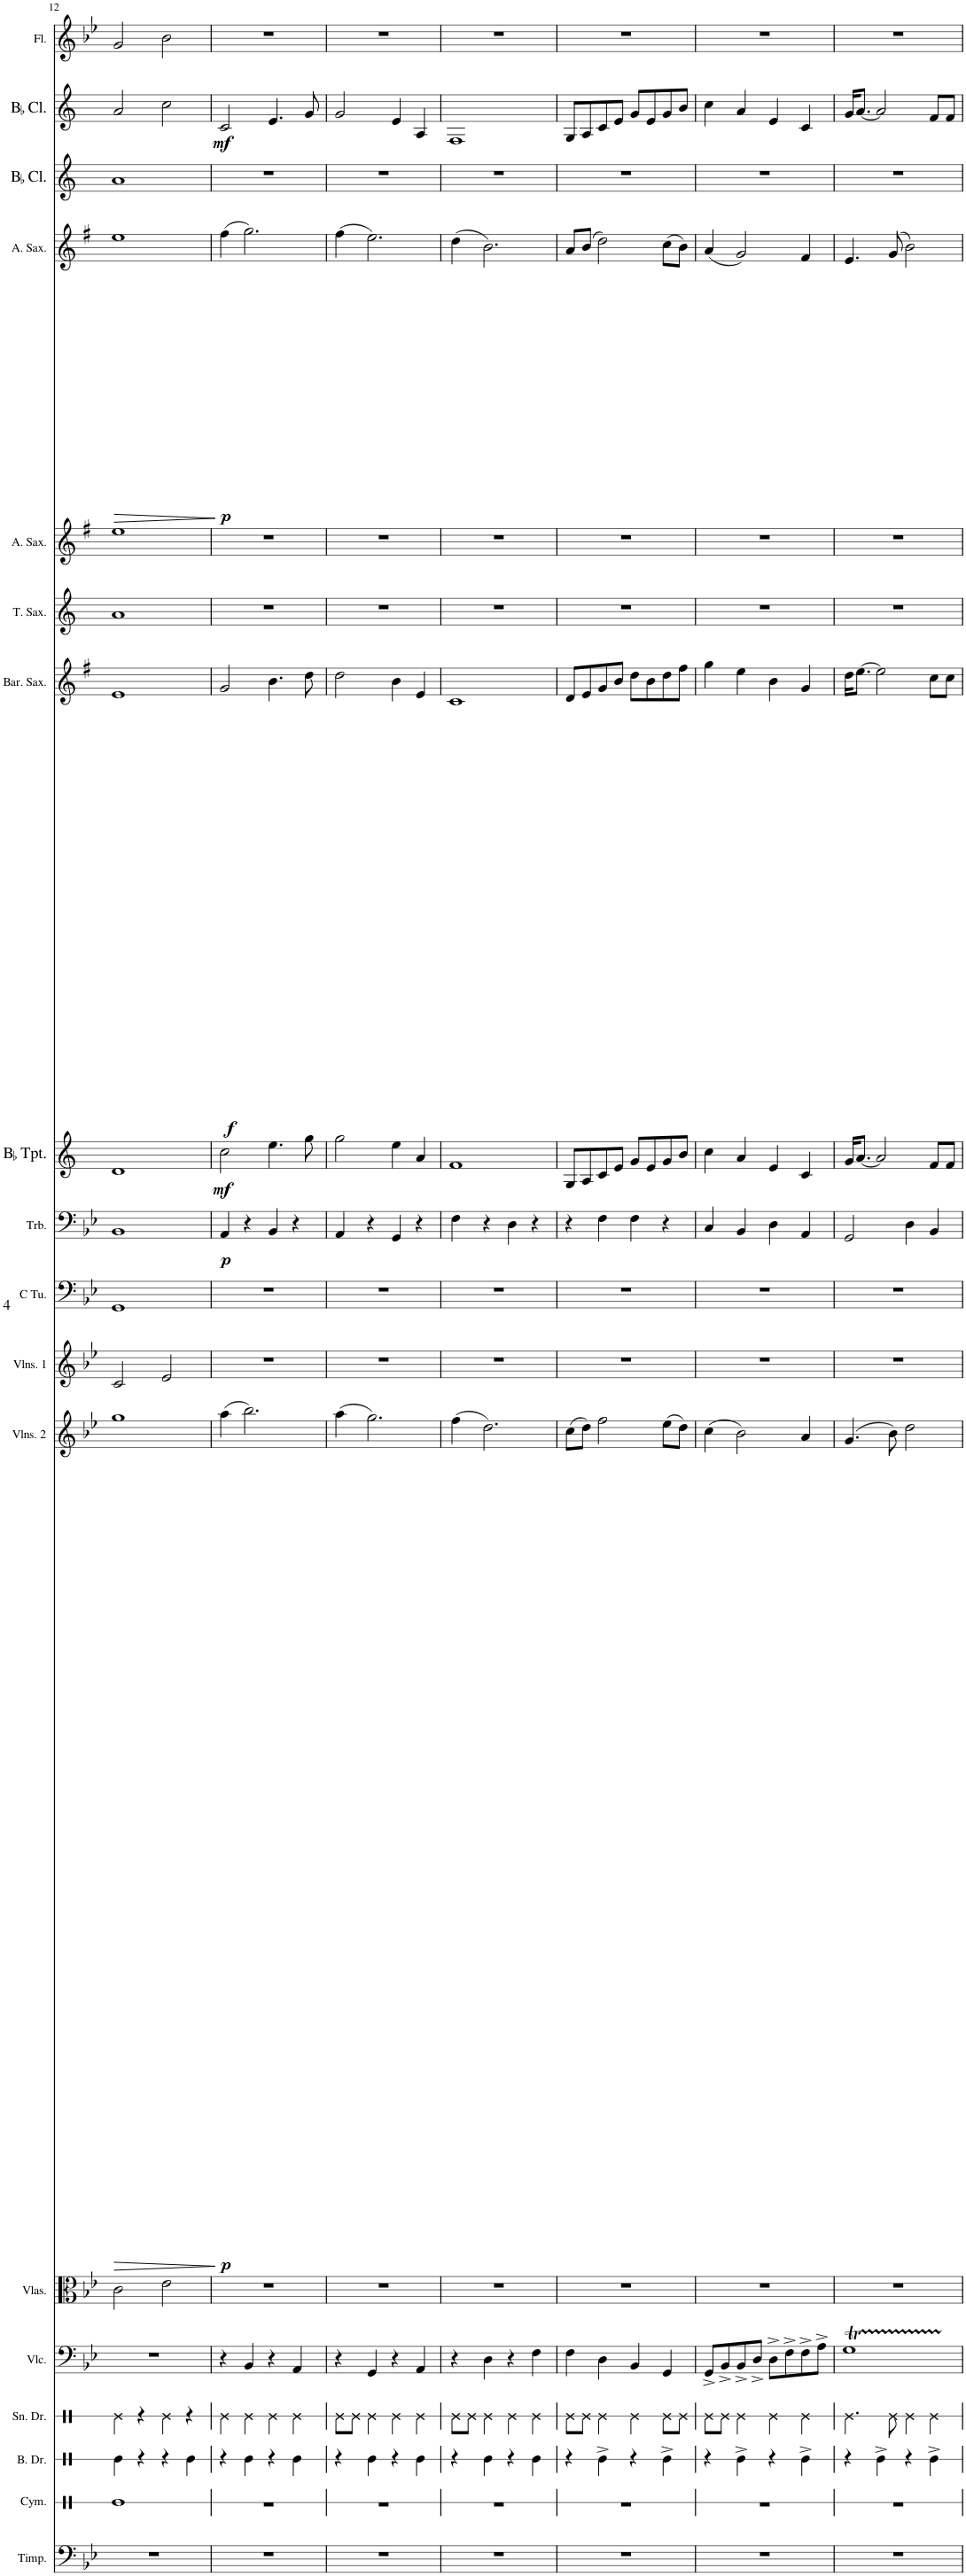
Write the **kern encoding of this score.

**kern	**kern	**kern	**kern	**kern	**kern	**kern	**dynam	**kern	**kern	**kern	**dynam	**kern	**dynam	**kern	**dynam	**kern	**kern	**kern	**dynam	**kern	**kern	**dynam	**kern
*part18	*part17	*part16	*part15	*part14	*part13	*part12	*part12	*part11	*part10	*part9	*part9	*part8	*part8	*part7	*part7	*part6	*part5	*part4	*part4	*part3	*part2	*part2	*part1
*staff18	*staff17	*staff16	*staff15	*staff14	*staff13	*staff12	*staff12	*staff11	*staff10	*staff9	*staff9	*staff8	*staff8	*staff7	*staff7	*staff6	*staff5	*staff4	*staff4	*staff3	*staff2	*staff2	*staff1
*I"Timpani	*I"Cymbal	*I"Bass Drum	*I"Snare Drum	*I"Violoncello	*I"Violas	*I"Violins 2	*	*I"Violins 1	*I"C Tuba	*I"Trombone	*	*I"BaccidentalFlat Trumpet	*	*I"Baritone Saxophone	*	*I"Tenor Saxophone	*I"Alto Saxophone	*I"Alto Saxophone	*	*I"BaccidentalFlat Clarinet	*I"BaccidentalFlat Clarinet	*	*I"Flute
*I'Timp.	*I'Cym.	*I'B. Dr.	*I'Sn. Dr.	*I'Vlc.	*I'Vlas.	*I'Vlns. 2	*	*I'Vlns. 1	*I'C Tu.	*I'Trb.	*	*I'BaccidentalFlat Tpt.	*	*I'Bar. Sax.	*	*I'T. Sax.	*I'A. Sax.	*I'A. Sax.	*	*I'BaccidentalFlat Cl.	*I'BaccidentalFlat Cl.	*	*I'Fl.
!!LO:PB:g=z
*clefF4	*clefX	*clefX	*clefX	*clefF4	*clefC3	*clefG2	*	*clefG2	*clefF4	*clefF4	*	*clefG2	*	*clefG2	*	*clefG2	*clefG2	*clefG2	*	*clefG2	*clefG2	*	*clefG2
*	*	*	*	*	*	*	*	*	*	*	*	*Trd1c2	*	*Trd12c21	*	*Trd8c14	*Trd5c9	*Trd5c9	*	*Trd1c2	*Trd1c2	*	*
*k[b-e-]	*k[]	*k[]	*k[]	*k[b-e-]	*k[b-e-]	*k[b-e-]	*	*k[b-e-]	*k[b-e-]	*k[b-e-]	*	*k[]	*	*k[f#]	*	*k[]	*k[f#]	*k[f#]	*	*k[]	*k[]	*	*k[b-e-]
*M4/4	*M4/4	*M4/4	*M4/4	*M4/4	*M4/4	*M4/4	*	*M4/4	*M4/4	*M4/4	*	*M4/4	*	*M4/4	*	*M4/4	*M4/4	*M4/4	*	*M4/4	*M4/4	*	*M4/4
=12	=12	=12	=12	=12	=12	=12	=12	=12	=12	=12	=12	=12	=12	=12	=12	=12	=12	=12	=12	=12	=12	=12	=12
!	!	!	!	!	!	!	!LO:HP:b	!	!	!	!	!	!	!	!	!	!	!	!LO:HP:b	!	!	!	!
1r	1Re	4Re\	4Re\	1r	2c\	1gg	>	2c/	1GG	1BB-	.	1d	.	1e	.	1a	1ee	1ee	>	1a	2a>/	.	2g>/
.	.	4r	4r	.	.	.	.	.	.	.	.	.	.	.	.	.	.	.	.	.	.	.	.
.	.	4r	4Re\	.	2e-\	.	.	2e-/	.	.	.	.	.	.	.	.	.	.	.	.	2cc>\	.	2b->\
.	.	4Re\	4r	.	.	.	.	.	.	.	.	.	.	.	.	.	.	.	.	.	.	.	.
.	.	.	.	.	.	.	]	.	.	.	.	.	.	.	.	.	.	.	]	.	.	.	.
=13	=13	=13	=13	=13	=13	=13	=13	=13	=13	=13	=13	=13	=13	=13	=13	=13	=13	=13	=13	=13	=13	=13	=13
!	!	!	!	!	!	!	!LO:DY:b	!	!	!	!LO:DY:b	!	!LO:DY:b	!	!LO:DY:b	!	!	!	!LO:DY:b	!	!	!LO:DY:b	!
1r	1r	4r	4Re\	4r	1r	(4aa\	p	1r	1r	4AA/	p	2cc\	mf	2g/	f	1r	1r	(4ff#\	p	1r	2c/	mf	1r
.	.	4Re\	4Re\	4BB-/	.	2.bb-\)	.	.	.	4r	.	.	.	.	.	.	.	2.gg\)	.	.	.	.	.
.	.	4r	4Re\	4r	.	.	.	.	.	4BB-/	.	4.ee\	.	4.b\	.	.	.	.	.	.	4.e/	.	.
.	.	4Re\	4Re\	4AA/	.	.	.	.	.	4r	.	.	.	.	.	.	.	.	.	.	.	.	.
.	.	.	.	.	.	.	.	.	.	.	.	8gg\	.	8dd\	.	.	.	.	.	.	8g/	.	.
=14	=14	=14	=14	=14	=14	=14	=14	=14	=14	=14	=14	=14	=14	=14	=14	=14	=14	=14	=14	=14	=14	=14	=14
1r	1r	4r	8Re\L	4r	1r	(4aa\	.	1r	1r	4AA/	.	2gg\	.	2dd\	.	1r	1r	(4ff#\	.	1r	2g/	.	1r
.	.	.	8Re\J	.	.	.	.	.	.	.	.	.	.	.	.	.	.	.	.	.	.	.	.
.	.	4Re\	4Re\	4GG/	.	2.gg\)	.	.	.	4r	.	.	.	.	.	.	.	2.ee\)	.	.	.	.	.
.	.	4r	4Re\	4r	.	.	.	.	.	4GG/	.	4ee\	.	4b\	.	.	.	.	.	.	4e/	.	.
.	.	4Re\	4Re\	4AA/	.	.	.	.	.	4r	.	4a/	.	4e/	.	.	.	.	.	.	4A/	.	.
=15	=15	=15	=15	=15	=15	=15	=15	=15	=15	=15	=15	=15	=15	=15	=15	=15	=15	=15	=15	=15	=15	=15	=15
1r	1r	4r	8Re\L	4r	1r	(4ff\	.	1r	1r	4F\	.	1f	.	1c	.	1r	1r	(4dd\	.	1r	1F	.	1r
.	.	.	8Re\J	.	.	.	.	.	.	.	.	.	.	.	.	.	.	.	.	.	.	.	.
.	.	4Re\	4Re\	4D\	.	2.dd\)	.	.	.	4r	.	.	.	.	.	.	.	2.b\)	.	.	.	.	.
.	.	4r	4Re\	4r	.	.	.	.	.	4D\	.	.	.	.	.	.	.	.	.	.	.	.	.
.	.	4Re\	4Re\	4F\	.	.	.	.	.	4r	.	.	.	.	.	.	.	.	.	.	.	.	.
=16	=16	=16	=16	=16	=16	=16	=16	=16	=16	=16	=16	=16	=16	=16	=16	=16	=16	=16	=16	=16	=16	=16	=16
1r	1r	4r	8Re\L	4F\	1r	(8cc\L	.	1r	1r	4r	.	8G/L	.	8d/L	.	1r	1r	8a/L	.	1r	8G/L	.	1r
.	.	.	8Re\J	.	.	8dd\J)	.	.	.	.	.	8A/	.	8e/	.	.	.	(8b/J	.	.	8A/	.	.
.	.	4Re^\	4Re\	4D\	.	2ff\	.	.	.	4F\	.	8c/	.	8g/	.	.	.	2dd\)	.	.	8c/	.	.
.	.	.	.	.	.	.	.	.	.	.	.	8e/J	.	8b/J	.	.	.	.	.	.	8e/J	.	.
.	.	4r	4Re\	4BB-/	.	.	.	.	.	4F\	.	8g/L	.	8dd\L	.	.	.	.	.	.	8g/L	.	.
.	.	.	.	.	.	.	.	.	.	.	.	8e/	.	8b\	.	.	.	.	.	.	8e/	.	.
.	.	4Re^\	8Re\L	4GG/	.	(8ee-\L	.	.	.	4r	.	8g/	.	8dd\	.	.	.	(8cc\L	.	.	8g/	.	.
.	.	.	8Re\J	.	.	8dd\J)	.	.	.	.	.	8b/J	.	8ff#\J	.	.	.	8b\J)	.	.	8b/J	.	.
=17	=17	=17	=17	=17	=17	=17	=17	=17	=17	=17	=17	=17	=17	=17	=17	=17	=17	=17	=17	=17	=17	=17	=17
1r	1r	4r	8Re\L	8GG^/L	1r	(4cc\	.	1r	1r	4C/	.	4cc\	.	4gg\	.	1r	1r	(4a/	.	1r	4cc\	.	1r
.	.	.	8Re\J	8BB-^/	.	.	.	.	.	.	.	.	.	.	.	.	.	.	.	.	.	.	.
.	.	4Re^\	4Re\	8BB-^/	.	2b-\)	.	.	.	4BB-/	.	4a/	.	4ee\	.	.	.	2g/)	.	.	4a/	.	.
.	.	.	.	8D^/J	.	.	.	.	.	.	.	.	.	.	.	.	.	.	.	.	.	.	.
.	.	4r	4Re\	8D^\L	.	.	.	.	.	4D\	.	4e/	.	4b\	.	.	.	.	.	.	4e/	.	.
.	.	.	.	8F^\	.	.	.	.	.	.	.	.	.	.	.	.	.	.	.	.	.	.	.
.	.	4Re^\	4Re\	8F^\	.	4a/	.	.	.	4AA/	.	4c/	.	4g/	.	.	.	4f#/	.	.	4c/	.	.
.	.	.	.	8A^\J	.	.	.	.	.	.	.	.	.	.	.	.	.	.	.	.	.	.	.
=18	=18	=18	=18	=18	=18	=18	=18	=18	=18	=18	=18	=18	=18	=18	=18	=18	=18	=18	=18	=18	=18	=18	=18
1r	1r	4r	4.Re\	1GT	1r	(4.g/	.	1r	1r	2GG/	.	16g/KL	.	16dd\KL	.	1r	1r	4.e/	.	1r	16g/KL	.	1r
.	.	.	.	.	.	.	.	.	.	.	.	[8.a/J	.	[8.ee\J	.	.	.	.	.	.	[8.a/J	.	.
.	.	4Re^\	.	.	.	.	.	.	.	.	.	2a/]	.	2ee\]	.	.	.	.	.	.	2a/]	.	.
.	.	.	8Re\	.	.	8b-\)	.	.	.	.	.	.	.	.	.	.	.	(8g/	.	.	.	.	.
.	.	4r	4Re\	.	.	2dd\	.	.	.	4D\	.	.	.	.	.	.	.	2b\)	.	.	.	.	.
.	.	4Re^\	4Re\	.	.	.	.	.	.	4BB-/	.	8f/L	.	8cc\L	.	.	.	.	.	.	8f/L	.	.
.	.	.	.	.	.	.	.	.	.	.	.	8f/J	.	8cc\J	.	.	.	.	.	.	8f/J	.	.
=	=	=	=	=	=	=	=	=	=	=	=	=	=	=	=	=	=	=	=	=	=	=	=
*-	*-	*-	*-	*-	*-	*-	*-	*-	*-	*-	*-	*-	*-	*-	*-	*-	*-	*-	*-	*-	*-	*-	*-
